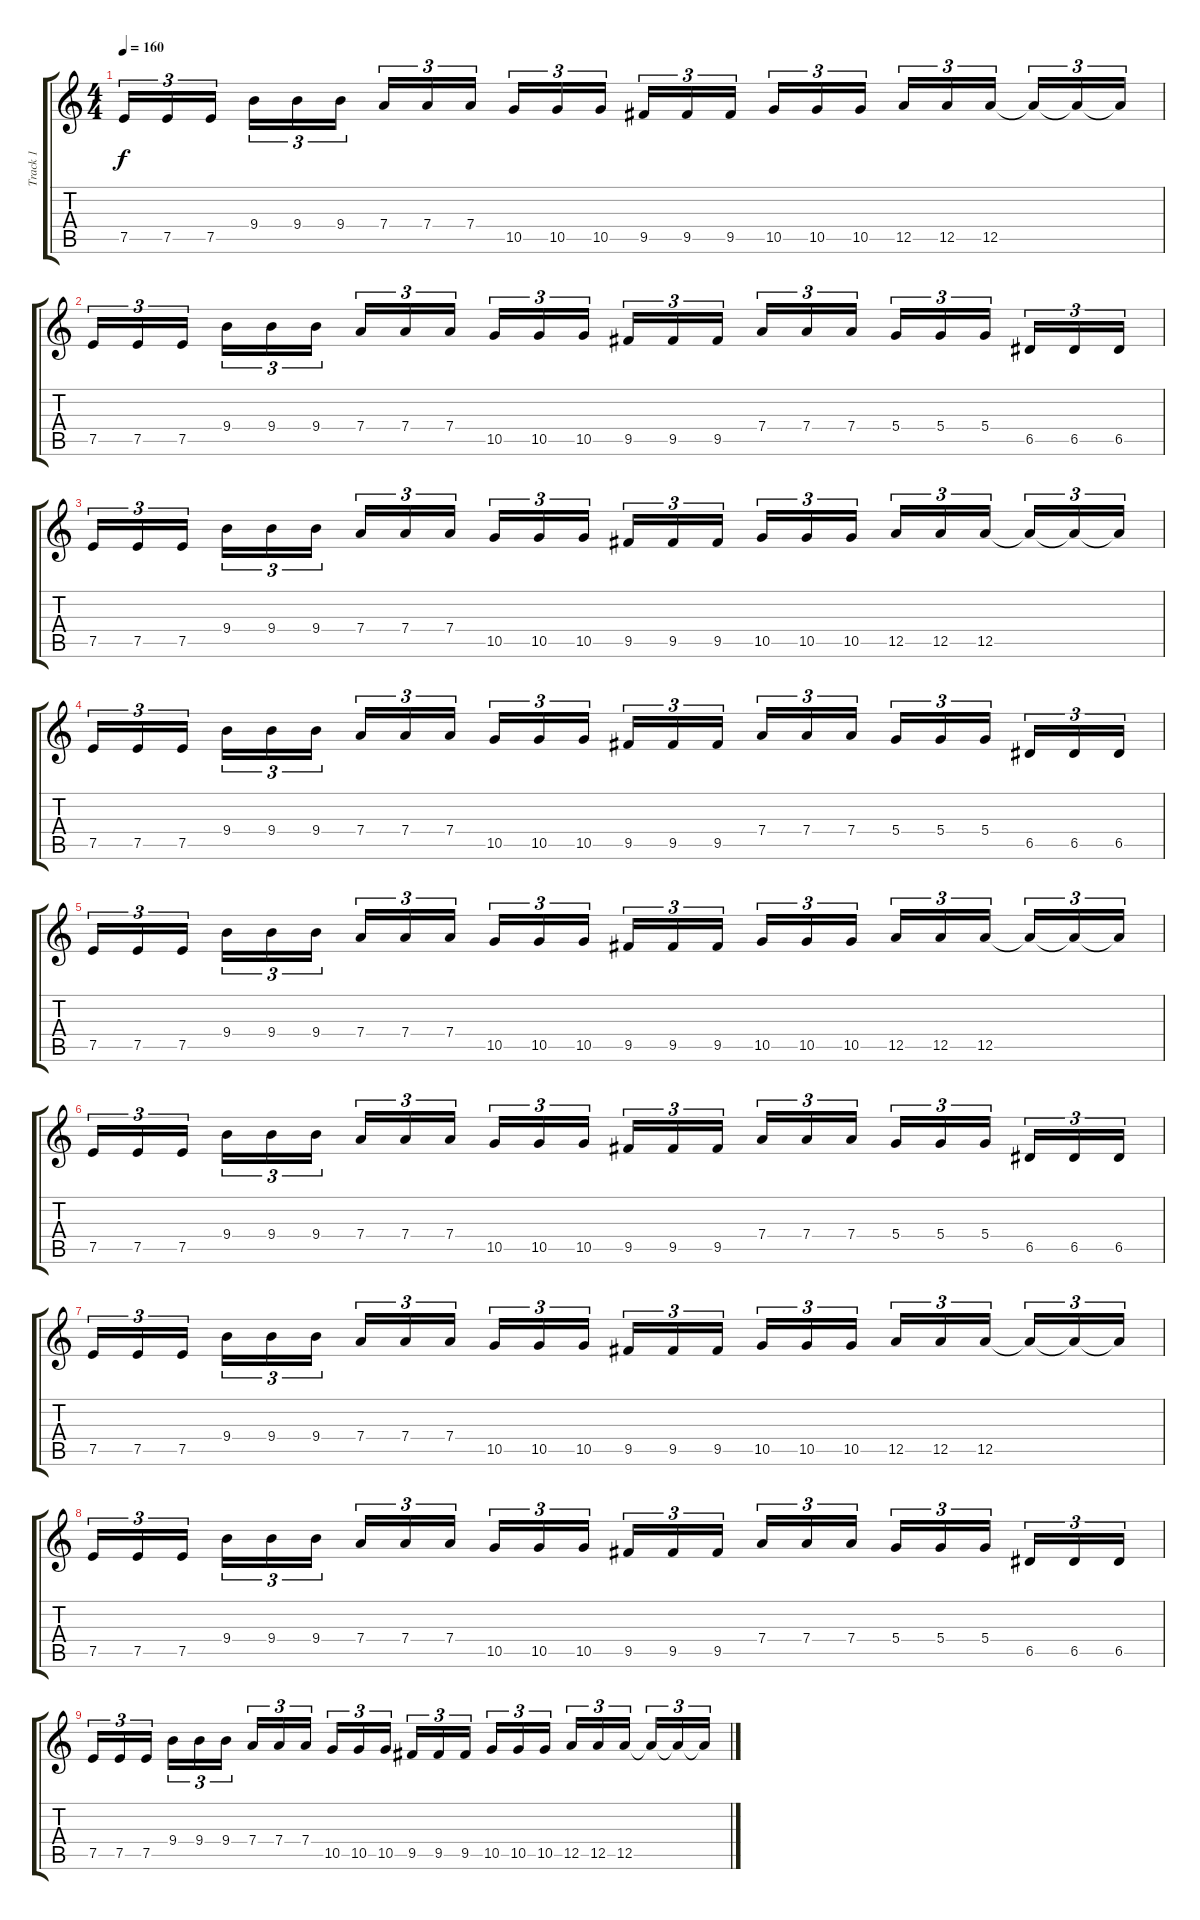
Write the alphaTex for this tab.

\track ("Track 1" "Track 1") {instrument distortionguitar}
\staff {score tabs}
\tuning (E4 B3 G3 D3 A2 E2) {hide}
\ts (4 4)
\tempo 160
\clef g2
\ks c
7.5.16{tu (3 2) dy f} 7.5.16{tu (3 2)} 7.5.16{tu (3 2) beam splitsecondary} 9.4.16{tu (3 2)} 9.4.16{tu (3 2)} 9.4.16{tu (3 2)} 7.4.16{tu (3 2)} 7.4.16{tu (3 2)} 7.4.16{tu (3 2) beam splitsecondary} 10.5.16{tu (3 2)} 10.5.16{tu (3 2)} 10.5.16{tu (3 2)} 9.5.16{tu (3 2)} 9.5.16{tu (3 2)} 9.5.16{tu (3 2) beam splitsecondary} 10.5.16{tu (3 2)} 10.5.16{tu (3 2)} 10.5.16{tu (3 2)} 12.5.16{tu (3 2)} 12.5.16{tu (3 2)} 12.5.16{tu (3 2) beam splitsecondary} 12.5{t}.16{tu (3 2)} 12.5{t}.16{tu (3 2)} 12.5{t}.16{tu (3 2)} |
7.5.16{tu (3 2)} 7.5.16{tu (3 2)} 7.5.16{tu (3 2) beam splitsecondary} 9.4.16{tu (3 2)} 9.4.16{tu (3 2)} 9.4.16{tu (3 2)} 7.4.16{tu (3 2)} 7.4.16{tu (3 2)} 7.4.16{tu (3 2) beam splitsecondary} 10.5.16{tu (3 2)} 10.5.16{tu (3 2)} 10.5.16{tu (3 2)} 9.5.16{tu (3 2)} 9.5.16{tu (3 2)} 9.5.16{tu (3 2) beam splitsecondary} 7.4.16{tu (3 2)} 7.4.16{tu (3 2)} 7.4.16{tu (3 2)} 5.4.16{tu (3 2)} 5.4.16{tu (3 2)} 5.4.16{tu (3 2) beam splitsecondary} 6.5.16{tu (3 2)} 6.5.16{tu (3 2)} 6.5.16{tu (3 2)} |
7.5.16{tu (3 2)} 7.5.16{tu (3 2)} 7.5.16{tu (3 2) beam splitsecondary} 9.4.16{tu (3 2)} 9.4.16{tu (3 2)} 9.4.16{tu (3 2)} 7.4.16{tu (3 2)} 7.4.16{tu (3 2)} 7.4.16{tu (3 2) beam splitsecondary} 10.5.16{tu (3 2)} 10.5.16{tu (3 2)} 10.5.16{tu (3 2)} 9.5.16{tu (3 2)} 9.5.16{tu (3 2)} 9.5.16{tu (3 2) beam splitsecondary} 10.5.16{tu (3 2)} 10.5.16{tu (3 2)} 10.5.16{tu (3 2)} 12.5.16{tu (3 2)} 12.5.16{tu (3 2)} 12.5.16{tu (3 2) beam splitsecondary} 12.5{t}.16{tu (3 2)} 12.5{t}.16{tu (3 2)} 12.5{t}.16{tu (3 2)} |
7.5.16{tu (3 2)} 7.5.16{tu (3 2)} 7.5.16{tu (3 2) beam splitsecondary} 9.4.16{tu (3 2)} 9.4.16{tu (3 2)} 9.4.16{tu (3 2)} 7.4.16{tu (3 2)} 7.4.16{tu (3 2)} 7.4.16{tu (3 2) beam splitsecondary} 10.5.16{tu (3 2)} 10.5.16{tu (3 2)} 10.5.16{tu (3 2)} 9.5.16{tu (3 2)} 9.5.16{tu (3 2)} 9.5.16{tu (3 2) beam splitsecondary} 7.4.16{tu (3 2)} 7.4.16{tu (3 2)} 7.4.16{tu (3 2)} 5.4.16{tu (3 2)} 5.4.16{tu (3 2)} 5.4.16{tu (3 2) beam splitsecondary} 6.5.16{tu (3 2)} 6.5.16{tu (3 2)} 6.5.16{tu (3 2)} |
7.5.16{tu (3 2)} 7.5.16{tu (3 2)} 7.5.16{tu (3 2) beam splitsecondary} 9.4.16{tu (3 2)} 9.4.16{tu (3 2)} 9.4.16{tu (3 2)} 7.4.16{tu (3 2)} 7.4.16{tu (3 2)} 7.4.16{tu (3 2) beam splitsecondary} 10.5.16{tu (3 2)} 10.5.16{tu (3 2)} 10.5.16{tu (3 2)} 9.5.16{tu (3 2)} 9.5.16{tu (3 2)} 9.5.16{tu (3 2) beam splitsecondary} 10.5.16{tu (3 2)} 10.5.16{tu (3 2)} 10.5.16{tu (3 2)} 12.5.16{tu (3 2)} 12.5.16{tu (3 2)} 12.5.16{tu (3 2) beam splitsecondary} 12.5{t}.16{tu (3 2)} 12.5{t}.16{tu (3 2)} 12.5{t}.16{tu (3 2)} |
7.5.16{tu (3 2)} 7.5.16{tu (3 2)} 7.5.16{tu (3 2) beam splitsecondary} 9.4.16{tu (3 2)} 9.4.16{tu (3 2)} 9.4.16{tu (3 2)} 7.4.16{tu (3 2)} 7.4.16{tu (3 2)} 7.4.16{tu (3 2) beam splitsecondary} 10.5.16{tu (3 2)} 10.5.16{tu (3 2)} 10.5.16{tu (3 2)} 9.5.16{tu (3 2)} 9.5.16{tu (3 2)} 9.5.16{tu (3 2) beam splitsecondary} 7.4.16{tu (3 2)} 7.4.16{tu (3 2)} 7.4.16{tu (3 2)} 5.4.16{tu (3 2)} 5.4.16{tu (3 2)} 5.4.16{tu (3 2) beam splitsecondary} 6.5.16{tu (3 2)} 6.5.16{tu (3 2)} 6.5.16{tu (3 2)} |
7.5.16{tu (3 2)} 7.5.16{tu (3 2)} 7.5.16{tu (3 2) beam splitsecondary} 9.4.16{tu (3 2)} 9.4.16{tu (3 2)} 9.4.16{tu (3 2)} 7.4.16{tu (3 2)} 7.4.16{tu (3 2)} 7.4.16{tu (3 2) beam splitsecondary} 10.5.16{tu (3 2)} 10.5.16{tu (3 2)} 10.5.16{tu (3 2)} 9.5.16{tu (3 2)} 9.5.16{tu (3 2)} 9.5.16{tu (3 2) beam splitsecondary} 10.5.16{tu (3 2)} 10.5.16{tu (3 2)} 10.5.16{tu (3 2)} 12.5.16{tu (3 2)} 12.5.16{tu (3 2)} 12.5.16{tu (3 2) beam splitsecondary} 12.5{t}.16{tu (3 2)} 12.5{t}.16{tu (3 2)} 12.5{t}.16{tu (3 2)} |
7.5.16{tu (3 2)} 7.5.16{tu (3 2)} 7.5.16{tu (3 2) beam splitsecondary} 9.4.16{tu (3 2)} 9.4.16{tu (3 2)} 9.4.16{tu (3 2)} 7.4.16{tu (3 2)} 7.4.16{tu (3 2)} 7.4.16{tu (3 2) beam splitsecondary} 10.5.16{tu (3 2)} 10.5.16{tu (3 2)} 10.5.16{tu (3 2)} 9.5.16{tu (3 2)} 9.5.16{tu (3 2)} 9.5.16{tu (3 2) beam splitsecondary} 7.4.16{tu (3 2)} 7.4.16{tu (3 2)} 7.4.16{tu (3 2)} 5.4.16{tu (3 2)} 5.4.16{tu (3 2)} 5.4.16{tu (3 2) beam splitsecondary} 6.5.16{tu (3 2)} 6.5.16{tu (3 2)} 6.5.16{tu (3 2)} |
7.5.16{tu (3 2)} 7.5.16{tu (3 2)} 7.5.16{tu (3 2) beam splitsecondary} 9.4.16{tu (3 2)} 9.4.16{tu (3 2)} 9.4.16{tu (3 2)} 7.4.16{tu (3 2)} 7.4.16{tu (3 2)} 7.4.16{tu (3 2) beam splitsecondary} 10.5.16{tu (3 2)} 10.5.16{tu (3 2)} 10.5.16{tu (3 2)} 9.5.16{tu (3 2)} 9.5.16{tu (3 2)} 9.5.16{tu (3 2) beam splitsecondary} 10.5.16{tu (3 2)} 10.5.16{tu (3 2)} 10.5.16{tu (3 2)} 12.5.16{tu (3 2)} 12.5.16{tu (3 2)} 12.5.16{tu (3 2) beam splitsecondary} 12.5{t}.16{tu (3 2)} 12.5{t}.16{tu (3 2)} 12.5{t}.16{tu (3 2)}
